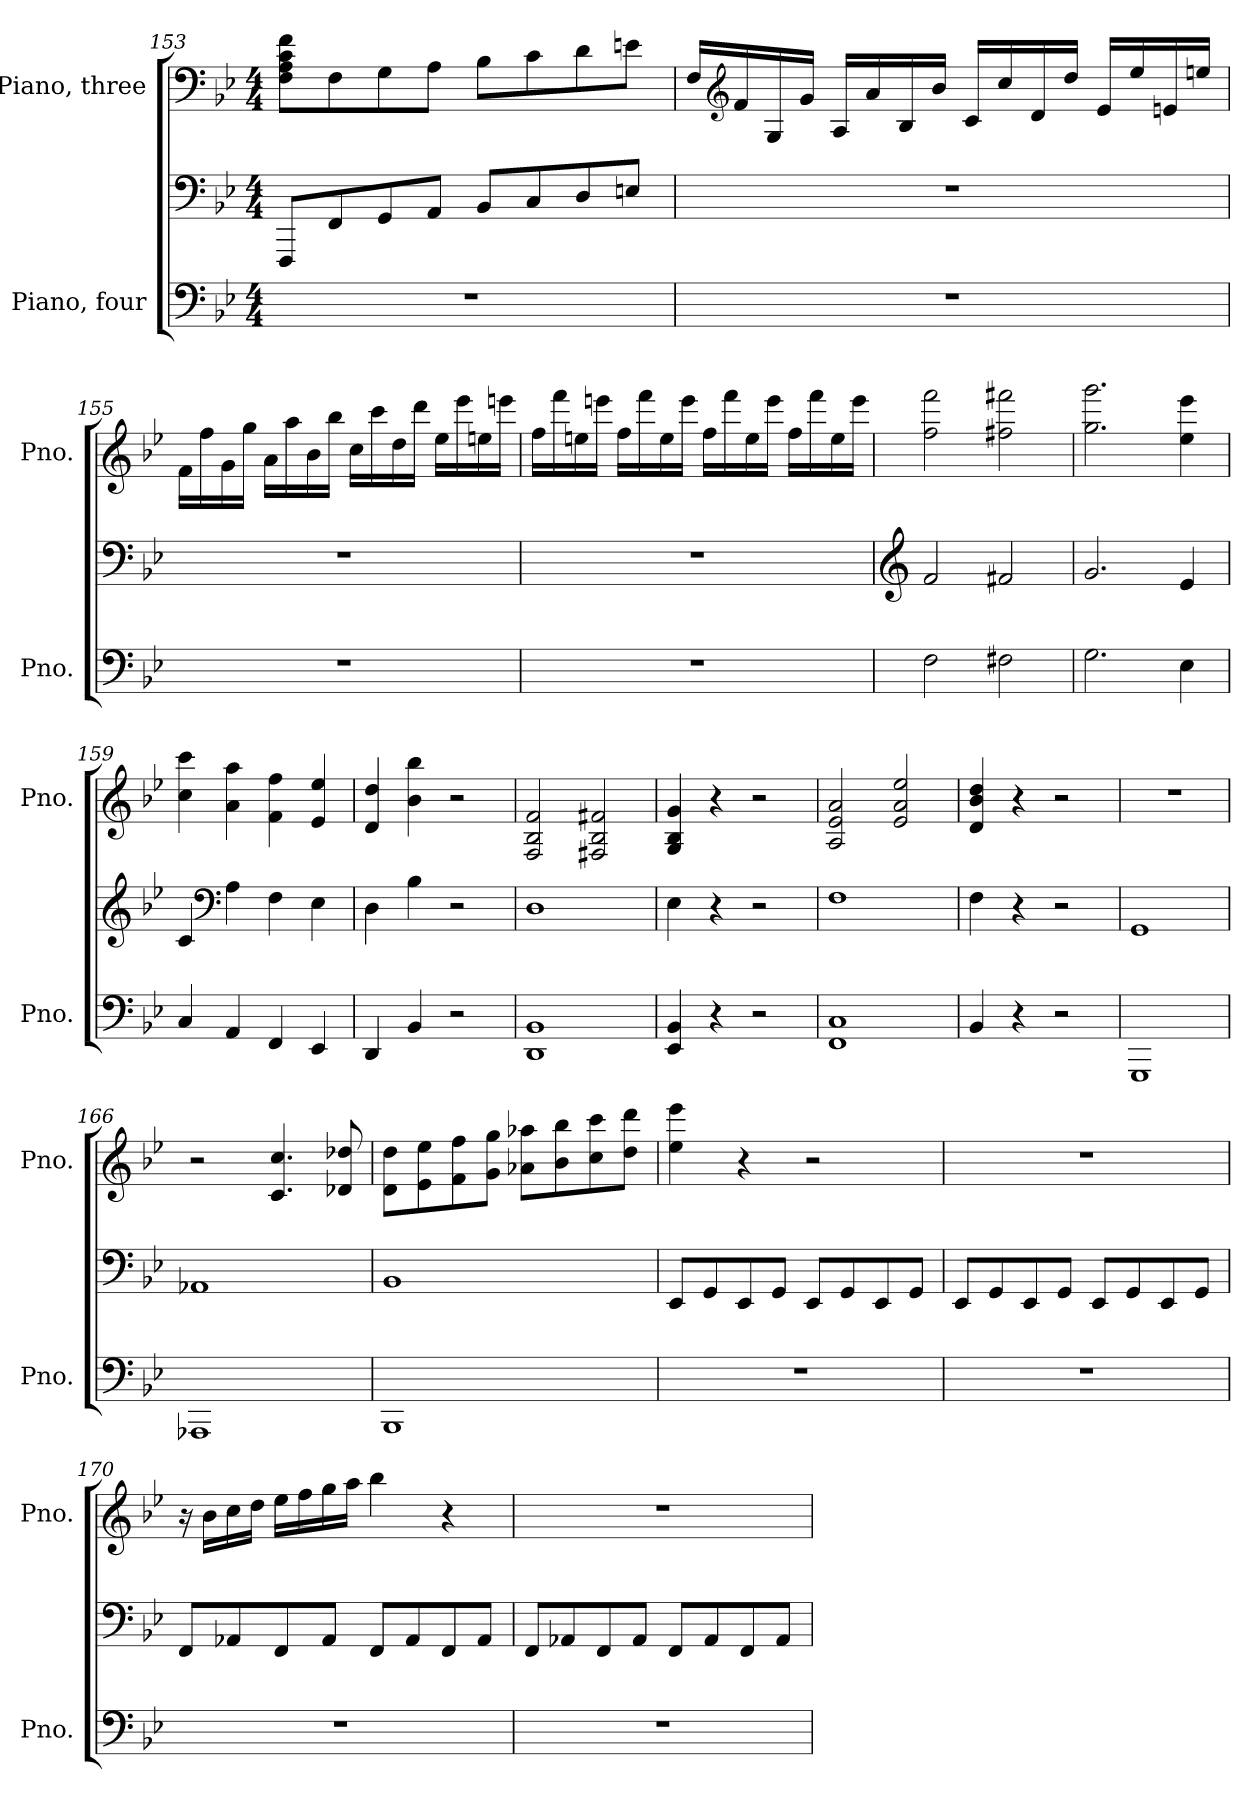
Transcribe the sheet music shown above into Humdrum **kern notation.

**kern	**kern	**kern
*part2	*part2	*part1
*staff3	*staff2	*staff1
*I"Piano, four	*	*I"Piano, three
*I'Pno.	*	*I'Pno.
*clefF4	*clefF4	*clefF4
*k[b-e-]	*k[b-e-]	*k[b-e-]
*M4/4	*M4/4	*M4/4
=153	=153	=153
1r	8FFF/L	8F\ 8A\ 8c\ 8f\L
.	8FF/	8F\
.	8GG/	8G\
.	8AA/J	8A\J
.	8BB-/L	8B-\L
.	8C/	8c\
.	8D/	8d\
.	8En/J	8en\J
!!LO:PB:g=z
=154	=154	=154
1r	1r	16F/LL
*	*	*clefG2
.	.	16f/
.	.	16G/
.	.	16g/JJ
.	.	16A/LL
.	.	16a/
.	.	16B-/
.	.	16b-/JJ
.	.	16c/LL
.	.	16cc/
.	.	16d/
.	.	16dd/JJ
.	.	16e-/LL
.	.	16ee-/
.	.	16en/
.	.	16een/JJ
=155	=155	=155
1r	1r	16f\LL
.	.	16ff\
.	.	16g\
.	.	16gg\JJ
.	.	16a\LL
.	.	16aa\
.	.	16b-\
.	.	16bb-\JJ
.	.	16cc\LL
.	.	16ccc\
.	.	16dd\
.	.	16ddd\JJ
.	.	16ee-\LL
.	.	16eee-\
.	.	16een\
.	.	16eeen\JJ
!!LO:LB:g=z
=156	=156	=156
1r	1r	16ff\LL
.	.	16fff\
.	.	16een\
.	.	16eeen\JJ
.	.	16ff\LL
.	.	16fff\
.	.	16ee\
.	.	16eee\JJ
.	.	16ff\LL
.	.	16fff\
.	.	16ee\
.	.	16eee\JJ
.	.	16ff\LL
.	.	16fff\
.	.	16ee\
.	.	16eee\JJ
=157	=157	=157
*	*clefG2	*
2F\	2f/	2ff\ 2fff\
2F#X\	2f#X/	2ff#X\ 2fff#X\
=158	=158	=158
2.G\	2.g/	2.gg\ 2.ggg\
4E-\	4e-/	4ee-\ 4eee-\
=159	=159	=159
4C/	4c/	4cc\ 4ccc\
*	*clefF4	*
4AA/	4A\	4a\ 4aa\
4FF/	4F\	4f\ 4ff\
4EE-/	4E-\	4e-/ 4ee-/
=160	=160	=160
4DD/	4D\	4d/ 4dd/
4BB-/	4B-\	4b-\ 4bb-\
2r	2r	2r
=161	=161	=161
1DD 1BB-	1D	2F/ 2B-/ 2f/
.	.	2F#X/ 2B-/ 2f#X/
!!LO:LB:g=z
=162	=162	=162
4EE-/ 4BB-/	4E-\	4G/ 4B-/ 4g/
4r	4r	4r
2r	2r	2r
=163	=163	=163
1FF 1C	1F	2A/ 2e-/ 2a/
.	.	2e-/ 2a/ 2ee-/
=164	=164	=164
4BB-/	4F\	4d/ 4b-/ 4dd/
4r	4r	4r
2r	2r	2r
=165	=165	=165
1GGG	1GG	1r
=166	=166	=166
1AAA-X	1AA-X	2r
.	.	4.c/ 4.cc/
.	.	8d-X/ 8dd-X/
=167	=167	=167
1BBB-	1BB-	8d\ 8dd\L
.	.	8e-\ 8ee-\
.	.	8f\ 8ff\
.	.	8g\ 8gg\J
.	.	8a-X\ 8aa-X\L
.	.	8b-\ 8bb-\
.	.	8cc\ 8ccc\
.	.	8dd\ 8ddd\J
=168	=168	=168
1r	8EE-/L	4ee-\ 4eee-\
.	8GG/	.
.	8EE-/	4r
.	8GG/J	.
.	8EE-/L	2r
.	8GG/	.
.	8EE-/	.
.	8GG/J	.
!!LO:LB:g=z
=169	=169	=169
1r	8EE-/L	1r
.	8GG/	.
.	8EE-/	.
.	8GG/J	.
.	8EE-/L	.
.	8GG/	.
.	8EE-/	.
.	8GG/J	.
=170	=170	=170
1r	8FF/L	16r
.	.	16b-\LL
.	8AA-X/	16cc\
.	.	16dd\JJ
.	8FF/	16ee-\LL
.	.	16ff\
.	8AA-/J	16gg\
.	.	16aa\JJ
.	8FF/L	4bb-\
.	8AA-/	.
.	8FF/	4r
.	8AA-/J	.
=171	=171	=171
1r	8FF/L	1r
.	8AA-X/	.
.	8FF/	.
.	8AA-/J	.
.	8FF/L	.
.	8AA-/	.
.	8FF/	.
.	8AA-/J	.
=	=	=
*-	*-	*-
